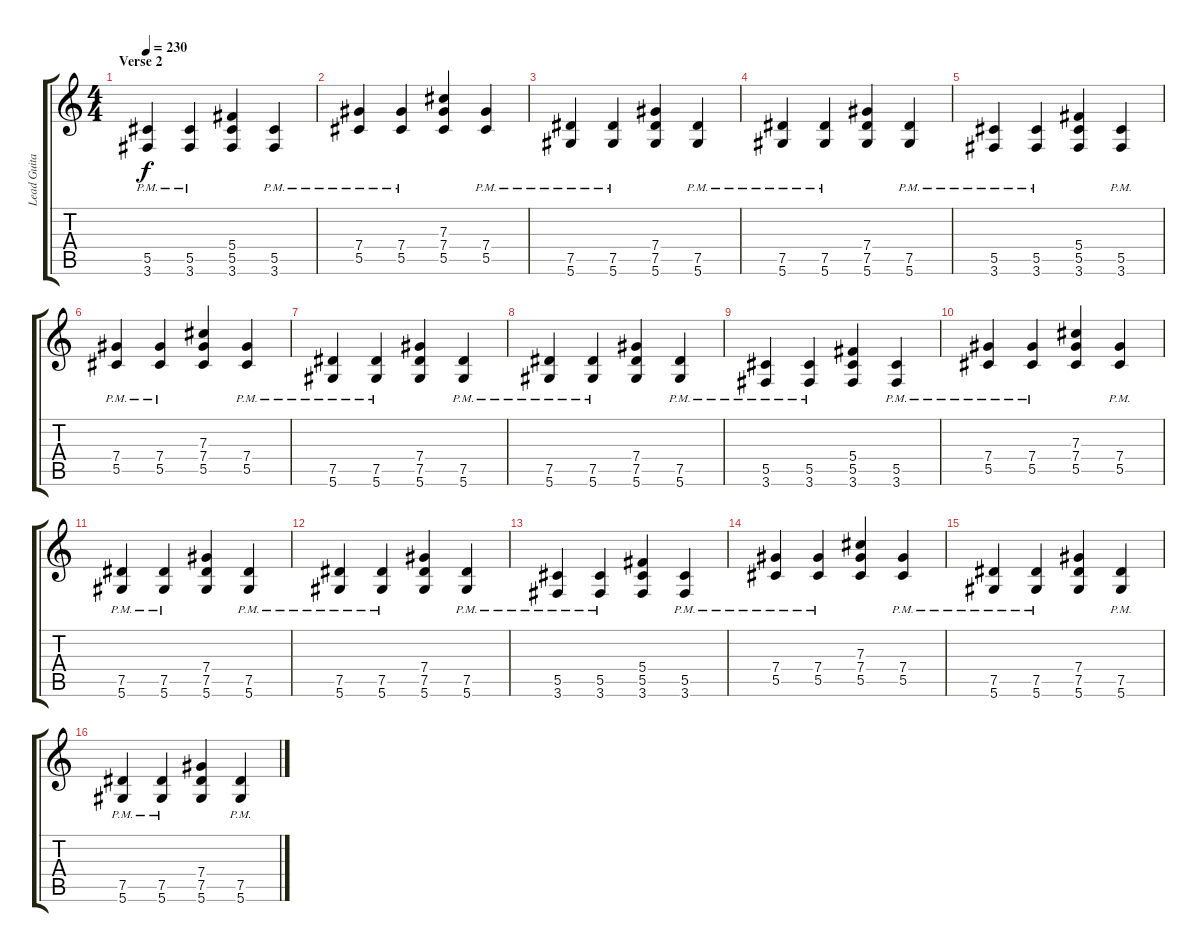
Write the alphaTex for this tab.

\track ("Lead Guitar" "Lead Guita") {instrument overdrivenguitar}
\staff {score tabs}
\tuning (Eb4 Bb3 Gb3 Db3 Ab2 Eb2) {hide}
\ts (4 4)
\section ("" "Verse 2")
\tempo 230
\clef g2
\ks c
(5.5 3.6{pm}).4{dy f} (5.5 3.6{pm}).4 (5.4 5.5 3.6).4 (5.5 3.6{pm}).4 |
(7.4 5.5{pm}).4 (7.4 5.5{pm}).4 (7.3 7.4 5.5).4 (7.4 5.5{pm}).4 |
(7.5 5.6{pm}).4 (7.5 5.6{pm}).4 (7.4 7.5 5.6).4 (7.5 5.6{pm}).4 |
(7.5 5.6{pm}).4 (7.5 5.6{pm}).4 (7.4 7.5 5.6).4 (7.5 5.6{pm}).4 |
(5.5 3.6{pm}).4 (5.5 3.6{pm}).4 (5.4 5.5 3.6).4 (5.5 3.6{pm}).4 |
(7.4 5.5{pm}).4 (7.4 5.5{pm}).4 (7.3 7.4 5.5).4 (7.4 5.5{pm}).4 |
(7.5 5.6{pm}).4 (7.5 5.6{pm}).4 (7.4 7.5 5.6).4 (7.5 5.6{pm}).4 |
(7.5 5.6{pm}).4 (7.5 5.6{pm}).4 (7.4 7.5 5.6).4 (7.5 5.6{pm}).4 |
(5.5 3.6{pm}).4 (5.5 3.6{pm}).4 (5.4 5.5 3.6).4 (5.5 3.6{pm}).4 |
(7.4 5.5{pm}).4 (7.4 5.5{pm}).4 (7.3 7.4 5.5).4 (7.4 5.5{pm}).4 |
(7.5 5.6{pm}).4 (7.5 5.6{pm}).4 (7.4 7.5 5.6).4 (7.5 5.6{pm}).4 |
(7.5 5.6{pm}).4 (7.5 5.6{pm}).4 (7.4 7.5 5.6).4 (7.5 5.6{pm}).4 |
(5.5 3.6{pm}).4 (5.5 3.6{pm}).4 (5.4 5.5 3.6).4 (5.5 3.6{pm}).4 |
(7.4 5.5{pm}).4 (7.4 5.5{pm}).4 (7.3 7.4 5.5).4 (7.4 5.5{pm}).4 |
(7.5 5.6{pm}).4 (7.5 5.6{pm}).4 (7.4 7.5 5.6).4 (7.5 5.6{pm}).4 |
(7.5 5.6{pm}).4 (7.5 5.6{pm}).4 (7.4 7.5 5.6).4 (7.5 5.6{pm}).4
